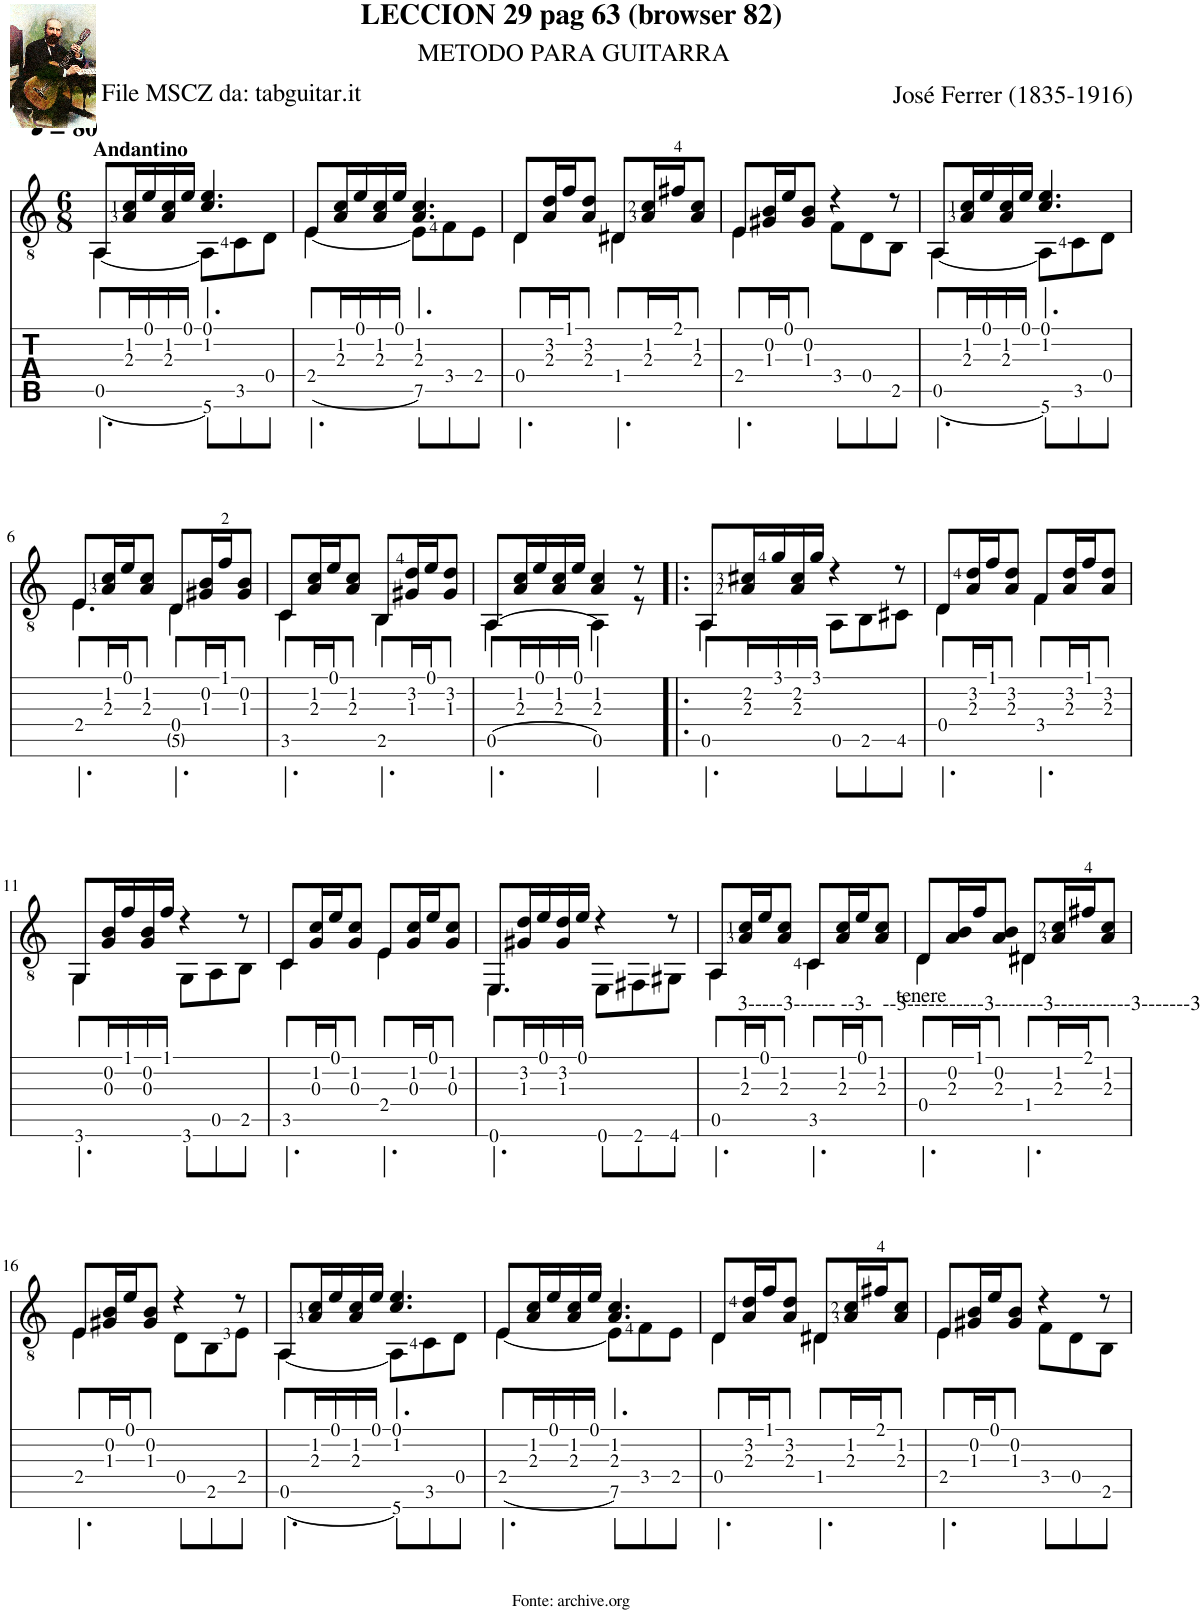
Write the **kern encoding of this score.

**kern	**kern
*part2	*part1
*staff2	*staff1
*I"Chitarra classica (Intavolatura)	*I"Classical Guitar
*stria6	*
*	*clefGv2
*k[]	*k[]
*M6/8	*M6/8
*MM80	*MM80
=1	=1
*^	*^
!	!	!LO:TX:a:B:t=Andantino	!
8AA/L	[4.AA\	8AA/L	[4.AA\
16A/ 16c/L	.	16A/ 16c/L	.
16e/	.	16e/	.
16A/ 16c/	.	16A/ 16c/	.
16e/JJ	.	16e/JJ	.
4.c/ 4.e/	8AA\L]	4.c/ 4.e/	8AA\L]
.	8C\	.	8C\
.	8D\J	.	8D\J
=2	=2	=2	=2
8E/L	[4.E\	8E/L	[4.E\
16A/ 16c/L	.	16A/ 16c/L	.
16e/	.	16e/	.
16A/ 16c/	.	16A/ 16c/	.
16e/JJ	.	16e/JJ	.
4.A/ 4.c/	8E\L]	4.A/ 4.c/	8E\L]
.	8F\	.	8F\
.	8E\J	.	8E\J
=3	=3	=3	=3
8D/L	4.D\	8D/L	4.D\
16A/ 16d/L	.	16A/ 16d/L	.
16f/J	.	16f/J	.
8A/ 8d/J	.	8A/ 8d/J	.
8D#X/L	4.D#\	8D#X/L	4.D#\
16A/ 16c/L	.	16A/ 16c/L	.
16f#X/J	.	16f#X/J	.
8A/ 8c/J	.	8A/ 8c/J	.
=4	=4	=4	=4
8E/L	4.E\	8E/L	4.E\
16G#X/ 16B/L	.	16G#X/ 16B/L	.
16e/J	.	16e/J	.
8G#/ 8B/J	.	8G#/ 8B/J	.
4r	8F\L	4r	8F\L
.	8D\	.	8D\
8r	8BB\J	8r	8BB\J
=5	=5	=5	=5
8AA/L	[4.AA\	8AA/L	[4.AA\
16A/ 16c/L	.	16A/ 16c/L	.
16e/	.	16e/	.
16A/ 16c/	.	16A/ 16c/	.
16e/JJ	.	16e/JJ	.
4.c/ 4.e/	8AA\L]	4.c/ 4.e/	8AA\L]
.	8C\	.	8C\
.	8D\J	.	8D\J
!!LO:LB:g=z	!!
=6	=6	=6	=6
8E/L	4.E\	8E/L	4.E\
16A/ 16c/L	.	16A/ 16c/L	.
16e/J	.	16e/J	.
8A/ 8c/J	.	8A/ 8c/J	.
8D/L	4.D\	8D/L	4.D\
16G#X/ 16B/L	.	16G#X/ 16B/L	.
16f/J	.	16f/J	.
8G#/ 8B/J	.	8G#/ 8B/J	.
=7	=7	=7	=7
8C/L	4.C\	8C/L	4.C\
16A/ 16c/L	.	16A/ 16c/L	.
16e/J	.	16e/J	.
8A/ 8c/J	.	8A/ 8c/J	.
8BB/L	4.BB\	8BB/L	4.BB\
16G#X/ 16d/L	.	16G#X/ 16d/L	.
16e/J	.	16e/J	.
8G#/ 8d/J	.	8G#/ 8d/J	.
=8	=8	=8	=8
[8AA/L	4.AA\	[8AA/L	4.AA\
16A/ 16c/L	.	16A/ 16c/L	.
16e/	.	16e/	.
16A/ 16c/	.	16A/ 16c/	.
16e/JJ	.	16e/JJ	.
4A/ 4c/	4AA\]	4A/ 4c/	4AA\]
8r	8r	8r	8r
=9!|:	=9!|:	=9!|:	=9!|:
8AA/L	4.AA\	8AA/L	4.AA\
16A/ 16c#X/L	.	16A/ 16c#X/L	.
16g/	.	16g/	.
16A/ 16c#/	.	16A/ 16c#/	.
16g/JJ	.	16g/JJ	.
4r	8AA\L	4r	8AA\L
.	8BB\	.	8BB\
8r	8C#X\J	8r	8C#X\J
=10	=10	=10	=10
8D/L	4.D\	8D/L	4.D\
16A/ 16d/L	.	16A/ 16d/L	.
16f/J	.	16f/J	.
8A/ 8d/J	.	8A/ 8d/J	.
8F/L	4.F\	8F/L	4.F\
16A/ 16d/L	.	16A/ 16d/L	.
16f/J	.	16f/J	.
8A/ 8d/J	.	8A/ 8d/J	.
!!LO:LB:g=z	!!
=11	=11	=11	=11
8GG/L	4.GG\	8GG/L	4.GG\
16G/ 16B/L	.	16G/ 16B/L	.
16f/	.	16f/	.
16G/ 16B/	.	16G/ 16B/	.
16f/JJ	.	16f/JJ	.
4r	8GG\L	4r	8GG\L
.	8AA\	.	8AA\
8r	8BB\J	8r	8BB\J
=12	=12	=12	=12
8C/L	4.C\	8C/L	4.C\
16G/ 16c/L	.	16G/ 16c/L	.
16e/J	.	16e/J	.
8G/ 8c/J	.	8G/ 8c/J	.
8E/L	4.E\	8E/L	4.E\
16G/ 16c/L	.	16G/ 16c/L	.
16e/J	.	16e/J	.
8G/ 8c/J	.	8G/ 8c/J	.
=13	=13	=13	=13
8EE/L	4.EE\	8EE/L	4.EE\
16G#X/ 16d/L	.	16G#X/ 16d/L	.
16e/	.	16e/	.
16G#/ 16d/	.	16G#/ 16d/	.
16e/JJ	.	16e/JJ	.
4r	8EE\L	4r	8EE\L
.	8FF#X\	.	8FF#X\
8r	8GG#X\J	8r	8GG#X\J
=14	=14	=14	=14
8AA/L	4.AA\	8AA/L	4.AA\
!LO:TX:a:t=3-----3------ --3-  --3-----------3-------3-----------3-------3	!	!	!
16A/ 16c/L	.	16A/ 16c/L	.
16e/J	.	16e/J	.
8A/ 8c/J	.	8A/ 8c/J	.
8C/L	4.C\	8C/L	4.C\
16A/ 16c/L	.	16A/ 16c/L	.
16e/J	.	16e/J	.
8A/ 8c/J	.	8A/ 8c/J	.
=15	=15	=15	=15
!LO:TX:a:t=tenere	!	!	!
8D/L	4.D\	8D/L	4.D\
16A/ 16B/L	.	16A/ 16B/L	.
16f/J	.	16f/J	.
8A/ 8B/J	.	8A/ 8B/J	.
8D#X/L	4.D#\	8D#X/L	4.D#\
16A/ 16c/L	.	16A/ 16c/L	.
16f#X/J	.	16f#X/J	.
8A/ 8c/J	.	8A/ 8c/J	.
!!LO:LB:g=z	!!
=16	=16	=16	=16
8E/L	4.E\	8E/L	4.E\
16G#X/ 16B/L	.	16G#X/ 16B/L	.
16e/J	.	16e/J	.
8G#/ 8B/J	.	8G#/ 8B/J	.
4r	8D\L	4r	8D\L
.	8BB\	.	8BB\
8r	8E\J	8r	8E\J
=17	=17	=17	=17
8AA/L	[4.AA\	8AA/L	[4.AA\
16A/ 16c/L	.	16A/ 16c/L	.
16e/	.	16e/	.
16A/ 16c/	.	16A/ 16c/	.
16e/JJ	.	16e/JJ	.
4.c/ 4.e/	8AA\L]	4.c/ 4.e/	8AA\L]
.	8C\	.	8C\
.	8D\J	.	8D\J
=18	=18	=18	=18
8E/L	[4.E\	8E/L	[4.E\
16A/ 16c/L	.	16A/ 16c/L	.
16e/	.	16e/	.
16A/ 16c/	.	16A/ 16c/	.
16e/JJ	.	16e/JJ	.
4.A/ 4.c/	8E\L]	4.A/ 4.c/	8E\L]
.	8F\	.	8F\
.	8E\J	.	8E\J
=19	=19	=19	=19
8D/L	4.D\	8D/L	4.D\
16A/ 16d/L	.	16A/ 16d/L	.
16f/J	.	16f/J	.
8A/ 8d/J	.	8A/ 8d/J	.
8D#X/L	4.D#\	8D#X/L	4.D#\
16A/ 16c/L	.	16A/ 16c/L	.
16f#X/J	.	16f#X/J	.
8A/ 8c/J	.	8A/ 8c/J	.
=20	=20	=20	=20
8E/L	4.E\	8E/L	4.E\
16G#X/ 16B/L	.	16G#X/ 16B/L	.
16e/J	.	16e/J	.
8G#/ 8B/J	.	8G#/ 8B/J	.
4r	8F\L	4r	8F\L
.	8D\	.	8D\
8r	8BB\J	8r	8BB\J
*v	*v	*	*
*	*v	*v
=	=
*-	*-
